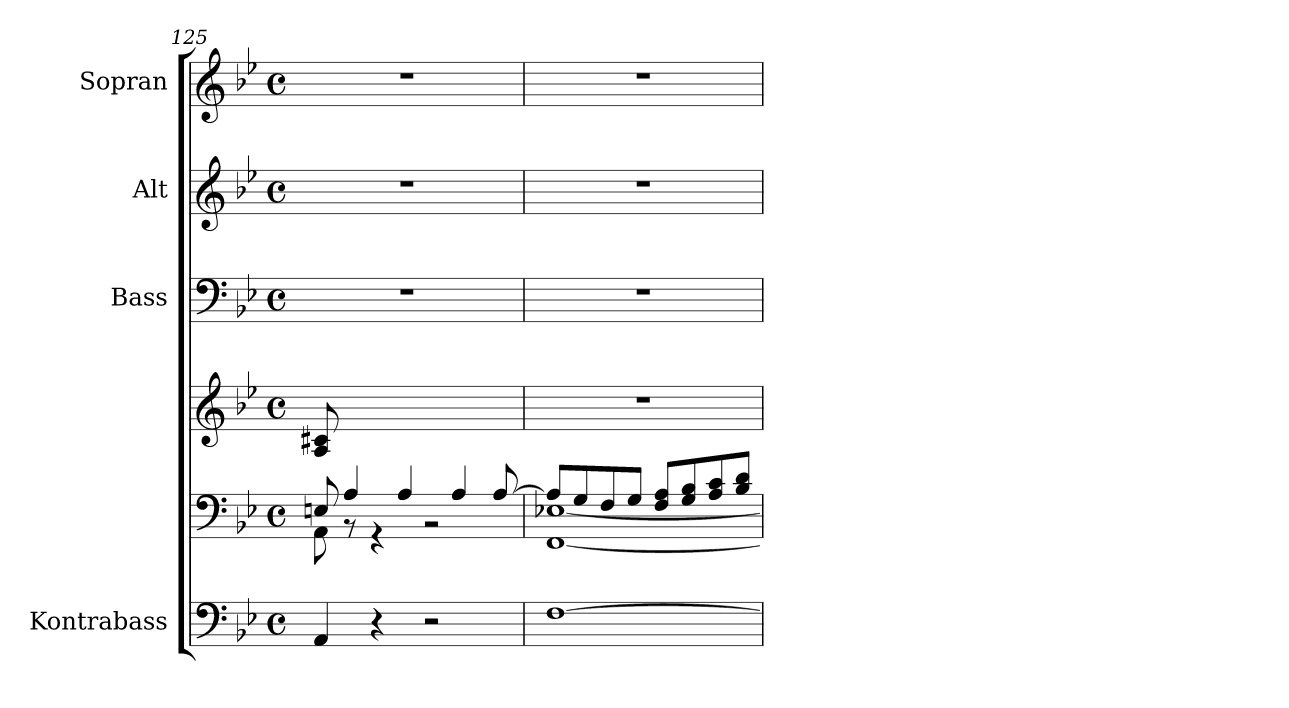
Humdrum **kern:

**kern	**kern	**kern	**kern	**kern	**kern
*part5	*part4	*part4	*part3	*part2	*part1
*staff6	*staff5	*staff4	*staff3	*staff2	*staff1
*I"Kontrabass	*	*	*I"Bass	*I"Alt	*I"Sopran
*I'Kb.	*	*	*I'B.	*I'A.	*I'S.
*clefF4	*clefF4	*clefG2	*clefF4	*clefG2	*clefG2
*ITrd7c12	*	*	*	*	*
*k[b-e-]	*k[b-e-]	*k[b-e-]	*k[b-e-]	*k[b-e-]	*k[b-e-]
*B-:	*B-:	*B-:	*B-:	*B-:	*B-:
*M4/4	*M4/4	*M4/4	*M4/4	*M4/4	*M4/4
*met(c)	*met(c)	*met(c)	*met(c)	*met(c)	*met(c)
=125	=125	=125	=125	=125	=125
*	*^	*	*	*	*
4AAA/	8En/	8AA\	8A/ 8c#X/	1r	1r	1r
.	4A/	8rAA	8ryy	.	.	.
4r	.	4rGG	4ryy	.	.	.
.	4A/	.	.	.	.	.
2r	.	2rBB	2ryy	.	.	.
.	4A/	.	.	.	.	.
.	[>8A/	.	.	.	.	.
!!LO:LB:g=z
=126	=126	=126	=126	=126	=126	=126
[1FF	8A/L]	[<1FF [<1E-X	1r	1r	1r	1r
.	8G/	.	.	.	.	.
.	8F/	.	.	.	.	.
.	8G/J	.	.	.	.	.
.	8F/ 8A/L	.	.	.	.	.
.	8G/ 8B-/	.	.	.	.	.
.	8A/ 8c/	.	.	.	.	.
.	8B-/ 8d/J	.	.	.	.	.
*	*v	*v	*	*	*	*
=	=	=	=	=	=
*-	*-	*-	*-	*-	*-
